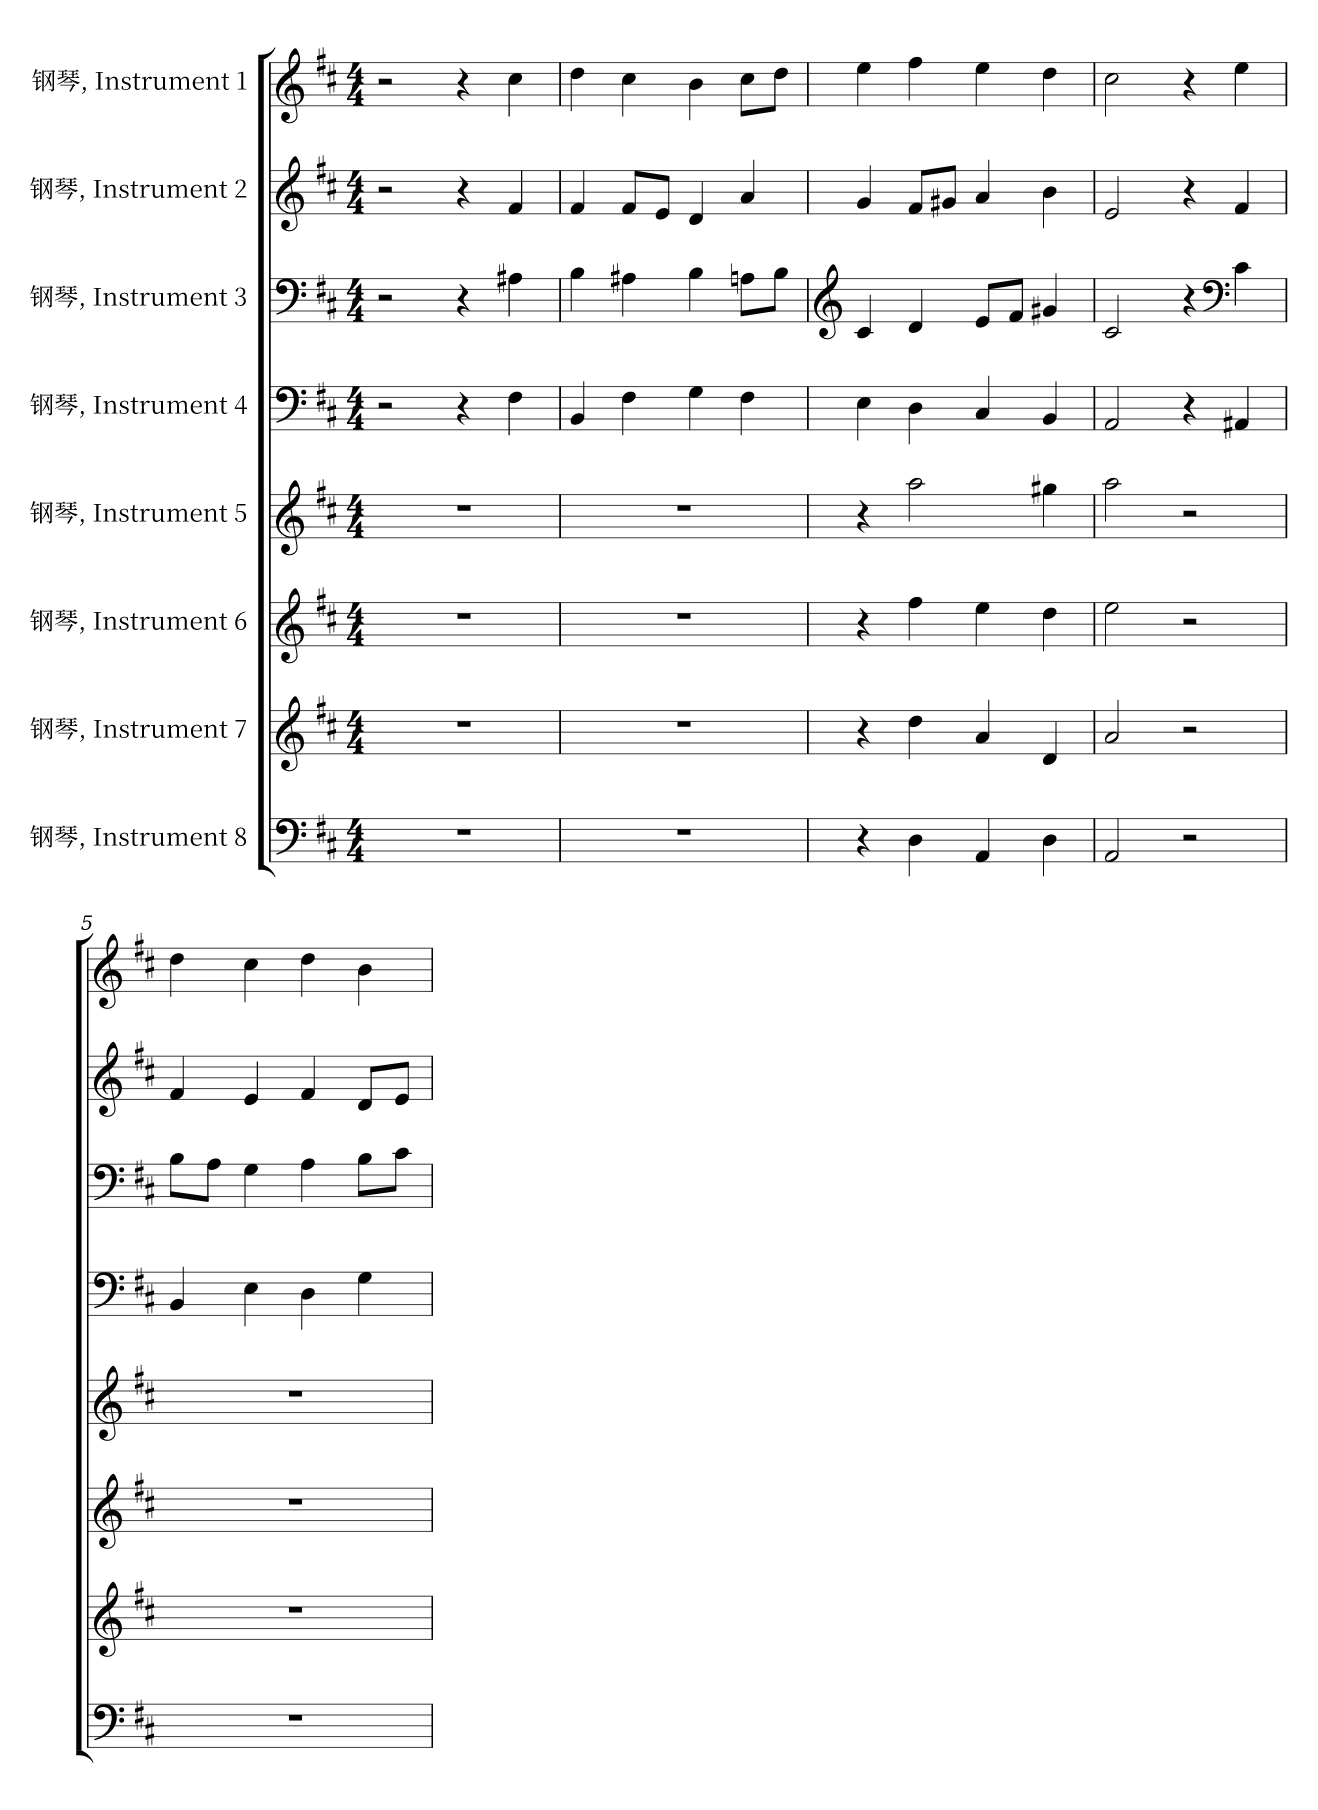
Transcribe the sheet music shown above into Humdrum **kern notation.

**kern	**kern	**kern	**kern	**kern	**kern	**kern	**kern
*part8	*part7	*part6	*part5	*part4	*part3	*part2	*part1
*staff8	*staff7	*staff6	*staff5	*staff4	*staff3	*staff2	*staff1
*I"钢琴, Instrument 8	*I"钢琴, Instrument 7	*I"钢琴, Instrument 6	*I"钢琴, Instrument 5	*I"钢琴, Instrument 4	*I"钢琴, Instrument 3	*I"钢琴, Instrument 2	*I"钢琴, Instrument 1
*clefF4	*clefG2	*clefG2	*clefG2	*clefF4	*clefF4	*clefG2	*clefG2
*k[f#c#]	*k[f#c#]	*k[f#c#]	*k[f#c#]	*k[f#c#]	*k[f#c#]	*k[f#c#]	*k[f#c#]
*M4/4	*M4/4	*M4/4	*M4/4	*M4/4	*M4/4	*M4/4	*M4/4
*MM96	*MM96	*MM96	*MM96	*MM96	*MM96	*MM96	*MM96
=1	=1	=1	=1	=1	=1	=1	=1
1r	1r	1r	1r	2r	2r	2r	2r
.	.	.	.	4r	4r	4r	4r
.	.	.	.	4F#\	4A#X\	4f#/	4cc#\
=2	=2	=2	=2	=2	=2	=2	=2
1r	1r	1r	1r	4BB/	4B\	4f#/	4dd\
.	.	.	.	4F#\	4A#X\	8f#/L	4cc#\
.	.	.	.	.	.	8e/J	.
.	.	.	.	4G\	4B\	4d/	4b\
.	.	.	.	4F#\	8An\L	4a/	8cc#\L
.	.	.	.	.	8B\J	.	8dd\J
=3	=3	=3	=3	=3	=3	=3	=3
*	*	*	*	*	*clefG2	*	*
4r	4r	4r	4r	4E\	4c#/	4g/	4ee\
4D\	4dd\	4ff#\	2aa\	4D\	4d/	8f#/L	4ff#\
.	.	.	.	.	.	8g#X/J	.
4AA/	4a/	4ee\	.	4C#/	8e/L	4a/	4ee\
.	.	.	.	.	8f#/J	.	.
4D\	4d/	4dd\	4gg#X\	4BB/	4g#X/	4b\	4dd\
=4	=4	=4	=4	=4	=4	=4	=4
2AA/	2a/	2ee\	2aa\	2AA/	2c#/	2e/	2cc#\
2r	2r	2r	2r	4r	4r	4r	4r
*	*	*	*	*	*clefF4	*	*
.	.	.	.	4AA#X/	4c#\	4f#/	4ee\
=5	=5	=5	=5	=5	=5	=5	=5
1r	1r	1r	1r	4BB/	8B\L	4f#/	4dd\
.	.	.	.	.	8A\J	.	.
.	.	.	.	4E\	4G\	4e/	4cc#\
.	.	.	.	4D\	4A\	4f#/	4dd\
.	.	.	.	4G\	8B\L	8d/L	4b\
.	.	.	.	.	8c#\J	8e/J	.
=	=	=	=	=	=	=	=
*-	*-	*-	*-	*-	*-	*-	*-
